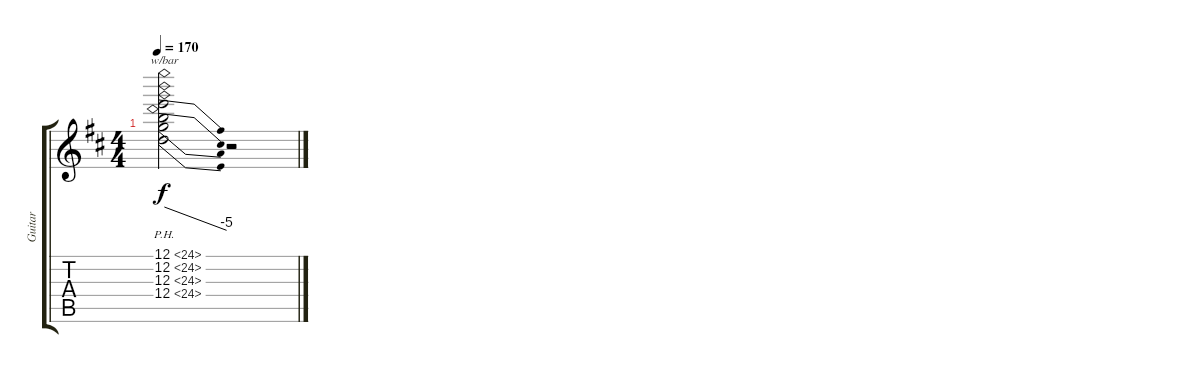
\track ("Guitar" "Guitar") {instrument distortionguitar}
\staff {score tabs}
\tuning (E4 B3 G3 D3 A2 E2) {hide}
\ts (4 4)
\tempo 170
\clef g2
\ks d
(12.1{ph 12} 12.2{ph 12} 12.3{ph 12} 12.4{ph 12}).2{tbe (dive default 0 0 60 -20) dy f} r.2
